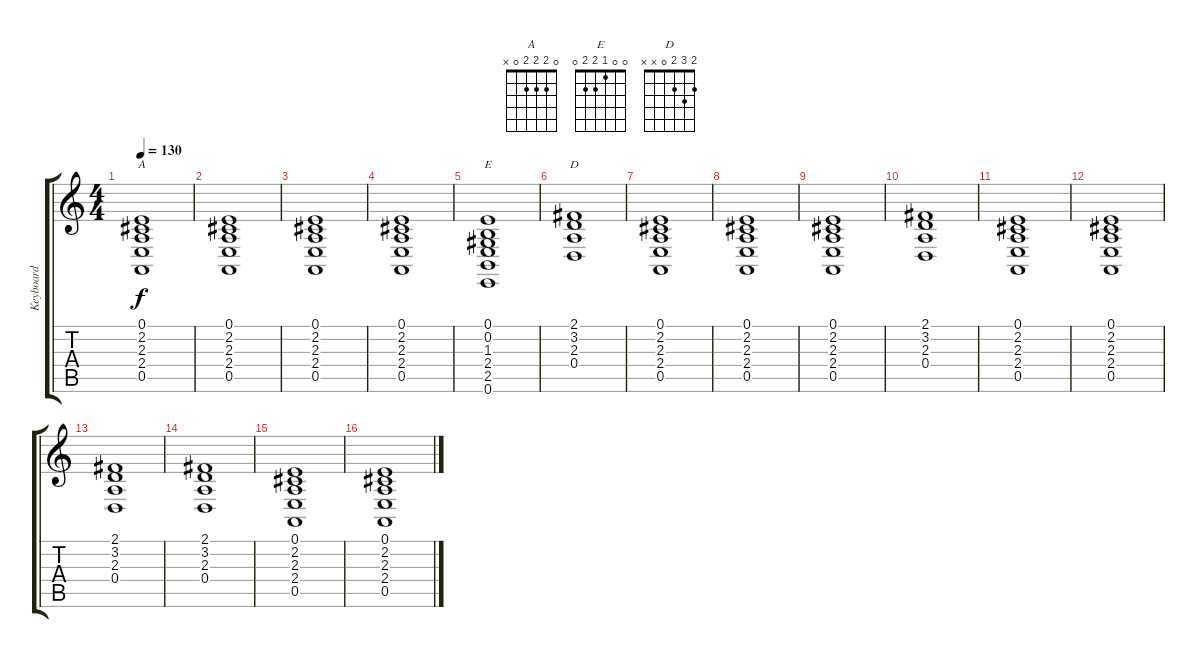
\track ("Keyboard" "Keyboard") {instrument churchorgan}
\staff {score tabs}
\tuning (E4 B3 G3 D3 A2 E2) {hide}
\chord ("A" 0 2 2 2 0 x)
\chord ("E" 0 0 1 2 2 0)
\chord ("D" 2 3 2 0 x x)
\ts (4 4)
\tempo 130
\clef g2
\ks c
(0.1 2.2 2.3 2.4 0.5).1{ch "A" dy f} |
(0.1 2.2 2.3 2.4 0.5).1 |
(0.1 2.2 2.3 2.4 0.5).1 |
(0.1 2.2 2.3 2.4 0.5).1 |
(0.1 0.2 1.3 2.4 2.5 0.6).1{ch "E"} |
(2.1 3.2 2.3 0.4).1{ch "D"} |
(0.1 2.2 2.3 2.4 0.5).1 |
(0.1 2.2 2.3 2.4 0.5).1 |
(0.1 2.2 2.3 2.4 0.5).1 |
(2.1 3.2 2.3 0.4).1 |
(0.1 2.2 2.3 2.4 0.5).1 |
(0.1 2.2 2.3 2.4 0.5).1 |
(2.1 3.2 2.3 0.4).1 |
(2.1 3.2 2.3 0.4).1 |
(0.1 2.2 2.3 2.4 0.5).1 |
(0.1 2.2 2.3 2.4 0.5).1
